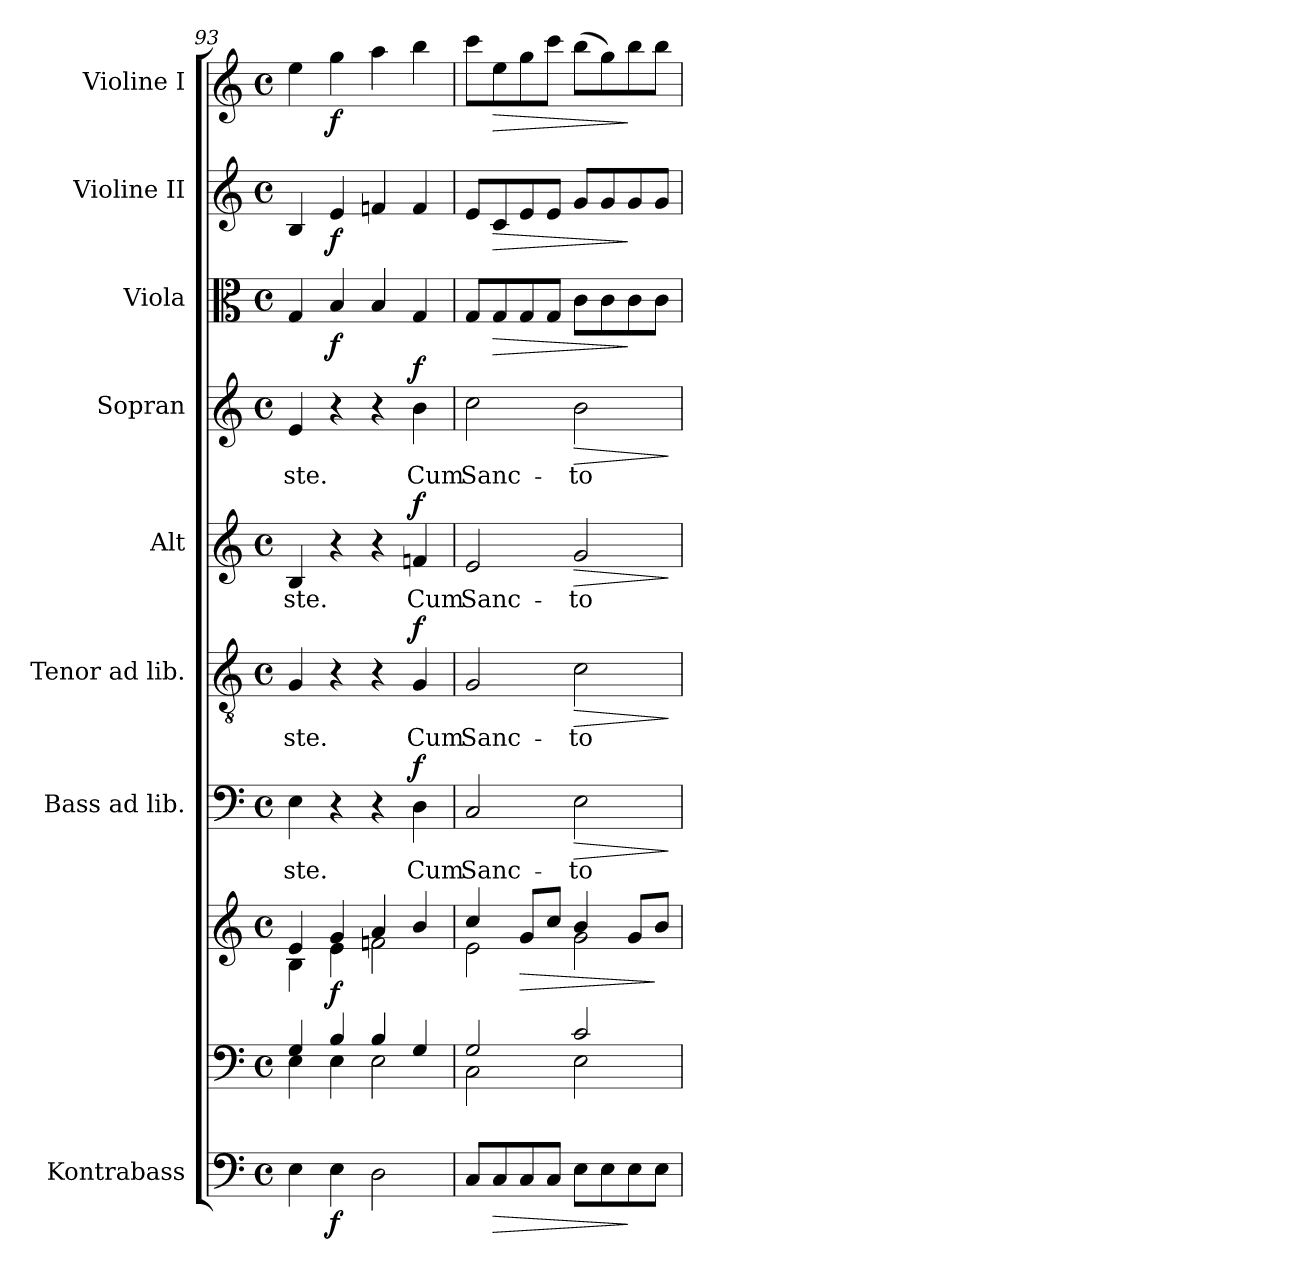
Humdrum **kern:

**kern	**dynam	**kern	**kern	**dynam	**kern	**text	**dynam	**kern	**text	**dynam	**kern	**text	**dynam	**kern	**text	**dynam	**kern	**dynam	**kern	**dynam	**kern	**dynam
*part9	*part9	*part8	*part8	*part8	*part7	*part7	*part7	*part6	*part6	*part6	*part5	*part5	*part5	*part4	*part4	*part4	*part3	*part3	*part2	*part2	*part1	*part1
*staff10	*staff10	*staff9	*staff8	*staff8/9	*staff7	*staff7	*staff7	*staff6	*staff6	*staff6	*staff5	*staff5	*staff5	*staff4	*staff4	*staff4	*staff3	*staff3	*staff2	*staff2	*staff1	*staff1
*I"Kontrabass	*	*	*	*	*I"Bass ad lib.	*	*	*I"Tenor ad lib.	*	*	*I"Alt	*	*	*I"Sopran	*	*	*I"Viola	*	*I"Violine II	*	*I"Violine I	*
*I'Kb.	*	*	*	*	*I'B.	*	*	*I'T.	*	*	*I'A.	*	*	*I'S.	*	*	*I'Vla.	*	*I'Vl. II	*	*I'Vl. I	*
*clefF4	*	*clefF4	*clefG2	*	*clefF4	*	*	*clefGv2	*	*	*clefG2	*	*	*clefG2	*	*	*clefC3	*	*clefG2	*	*clefG2	*
*ITrd7c12	*	*	*	*	*	*	*	*	*	*	*	*	*	*	*	*	*	*	*	*	*	*
*k[]	*	*k[]	*k[]	*	*k[]	*	*	*k[]	*	*	*k[]	*	*	*k[]	*	*	*k[]	*	*k[]	*	*k[]	*
*C:	*	*C:	*C:	*	*C:	*	*	*C:	*	*	*C:	*	*	*C:	*	*	*C:	*	*C:	*	*C:	*
*M4/4	*	*M4/4	*M4/4	*	*M4/4	*	*	*M4/4	*	*	*M4/4	*	*	*M4/4	*	*	*M4/4	*	*M4/4	*	*M4/4	*
*met(c)	*	*met(c)	*met(c)	*	*met(c)	*	*	*met(c)	*	*	*met(c)	*	*	*met(c)	*	*	*met(c)	*	*met(c)	*	*met(c)	*
=93	=93	=93	=93	=93	=93	=93	=93	=93	=93	=93	=93	=93	=93	=93	=93	=93	=93	=93	=93	=93	=93	=93
*	*	*^	*^	*	*	*	*	*	*	*	*	*	*	*	*	*	*	*	*	*	*	*
!	!	!	!	!	!	!	!	!LO:LY:b	!	!	!LO:LY:b	!	!	!LO:LY:b	!	!	!LO:LY:b	!	!	!	!	!	!	!
4EE\	.	4G/	4E\	4e/	4B\	.	4E\	-ste.	.	4G/	-ste.	.	4B/	-ste.	.	4e/	-ste.	.	4G/	.	4B/	.	4ee\	.
!	!LO:DY:b	!	!	!	!	!LO:DY:b	!	!	!	!	!	!	!	!	!	!	!	!	!	!LO:DY:b	!	!LO:DY:b	!	!LO:DY:b
4EE\	f	4B/	4E\	4g/	4e\	f	4r	.	.	4r	.	.	4r	.	.	4r	.	.	4B/	f	4e/	f	4gg\	f
2DD\	.	4B/	2E\	4a/	2fn\	.	4r	.	.	4r	.	.	4r	.	.	4r	.	.	4B/	.	4fn/	.	4aa\	.
!	!	!	!	!	!	!	!	!LO:LY:b	!LO:DY:a	!	!LO:LY:b	!LO:DY:a	!	!LO:LY:b	!LO:DY:a	!	!LO:LY:b	!LO:DY:a	!	!	!	!	!	!
.	.	4G/	.	4b/	.	.	4D\	Cum	f	4G/	Cum	f	4fn/	Cum	f	4b\	Cum	f	4G/	.	4f/	.	4bb\	.
!!LO:PB:g=z
=94	=94	=94	=94	=94	=94	=94	=94	=94	=94	=94	=94	=94	=94	=94	=94	=94	=94	=94	=94	=94	=94	=94	=94	=94
!	!	!	!	!	!	!	!	!LO:LY:b	!	!	!LO:LY:b	!	!	!LO:LY:b	!	!	!LO:LY:b	!	!	!	!	!	!	!
8CC/L	.	2G/	2C\	4cc/	2e\	.	2C/	Sanc-	.	2G/	Sanc-	.	2e/	Sanc-	.	2cc\	Sanc-	.	8G/L	.	8e/L	.	8ccc\L	.
!	!LO:HP:b	!	!	!	!	!	!	!	!	!	!	!	!	!	!	!	!	!	!	!LO:HP:b	!	!LO:HP:b	!	!LO:HP:b
8CC/	>	.	.	.	.	.	.	.	.	.	.	.	.	.	.	.	.	.	8G/	>	8c/	>	8ee\	>
!	!	!	!	!	!	!LO:HP:b	!	!	!	!	!	!	!	!	!	!	!	!	!	!	!	!	!	!
8CC/	.	.	.	8g/L	.	>	.	.	.	.	.	.	.	.	.	.	.	.	8G/	.	8e/	.	8gg\	.
8CC/J	.	.	.	8cc/J	.	.	.	.	.	.	.	.	.	.	.	.	.	.	8G/J	.	8e/J	.	8ccc\J	.
!	!	!	!	!	!	!	!	!LO:LY:b	!LO:HP:b	!	!LO:LY:b	!LO:HP:b	!	!LO:LY:b	!LO:HP:b	!	!LO:LY:b	!LO:HP:b	!	!	!	!	!	!
8EE\L	.	2c/	2E\	4b/	2g\	.	2E\	-to	>	2c\	-to	>	2g/	-to	>	2b\	-to	>	8c\L	.	8g/L	.	(>8bb\L	.
8EE\	.	.	.	.	.	.	.	.	.	.	.	.	.	.	.	.	.	.	8c\	.	8g/	.	8gg\)	.
8EE\	]	.	.	8g/L	.	.	.	.	.	.	.	.	.	.	.	.	.	.	8c\	]	8g/	]	8bb\	]
8EE\J	.	.	.	8b/J	.	]	.	.	.	.	.	.	.	.	.	.	.	.	8c\J	.	8g/J	.	8bb\J	.
*	*	*v	*v	*	*	*	*	*	*	*	*	*	*	*	*	*	*	*	*	*	*	*	*	*
*	*	*	*v	*v	*	*	*	*	*	*	*	*	*	*	*	*	*	*	*	*	*	*	*
.	.	.	.	.	.	.	]	.	.	]	.	.	]	.	.	]	.	.	.	.	.	.
=	=	=	=	=	=	=	=	=	=	=	=	=	=	=	=	=	=	=	=	=	=	=
*-	*-	*-	*-	*-	*-	*-	*-	*-	*-	*-	*-	*-	*-	*-	*-	*-	*-	*-	*-	*-	*-	*-
